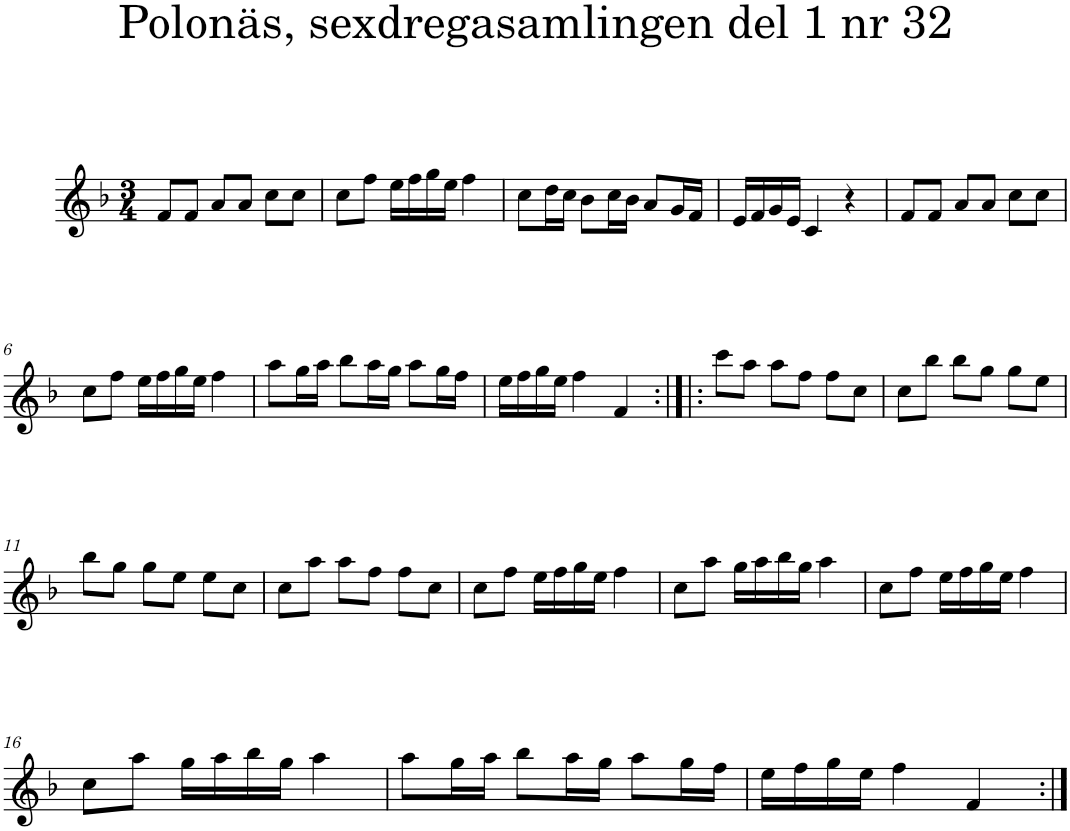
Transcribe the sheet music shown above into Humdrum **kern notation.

**kern
*part1
*staff1
*I"Piano
*I'Pno
*clefG2
*k[b-]
*F:
*M3/4
=1
8f/L
8f/J
8a/L
8a/J
8cc\L
8cc\J
=2
8cc\L
8ff\J
16ee\LL
16ff\
16gg\
16ee\JJ
4ff\
=3
8cc\L
16dd\L
16cc\JJ
8b-\L
16cc\L
16b-\JJ
8a/L
16g/L
16f/JJ
=4
16e/LL
16f/
16g/
16e/JJ
4c/
4r
=5
8f/L
8f/J
8a/L
8a/J
8cc\L
8cc\J
!!LO:LB:g=z
=6
8cc\L
8ff\J
16ee\LL
16ff\
16gg\
16ee\JJ
4ff\
=7
8aa\L
16gg\L
16aa\JJ
8bb-\L
16aa\L
16gg\JJ
8aa\L
16gg\L
16ff\JJ
=8
16ee\LL
16ff\
16gg\
16ee\JJ
4ff\
4f/
=9:|!|:
8ccc\L
8aa\J
8aa\L
8ff\J
8ff\L
8cc\J
=10
8cc\L
8bb-\J
8bb-\L
8gg\J
8gg\L
8ee\J
!!LO:LB:g=z
=11
8bb-\L
8gg\J
8gg\L
8ee\J
8ee\L
8cc\J
=12
8cc\L
8aa\J
8aa\L
8ff\J
8ff\L
8cc\J
=13
8cc\L
8ff\J
16ee\LL
16ff\
16gg\
16ee\JJ
4ff\
=14
8cc\L
8aa\J
16gg\LL
16aa\
16bb-\
16gg\JJ
4aa\
=15
8cc\L
8ff\J
16ee\LL
16ff\
16gg\
16ee\JJ
4ff\
!!LO:LB:g=z
=16
8cc\L
8aa\J
16gg\LL
16aa\
16bb-\
16gg\JJ
4aa\
=17
8aa\L
16gg\L
16aa\JJ
8bb-\L
16aa\L
16gg\JJ
8aa\L
16gg\L
16ff\JJ
=18
16ee\LL
16ff\
16gg\
16ee\JJ
4ff\
4f/
=:|!
*-
